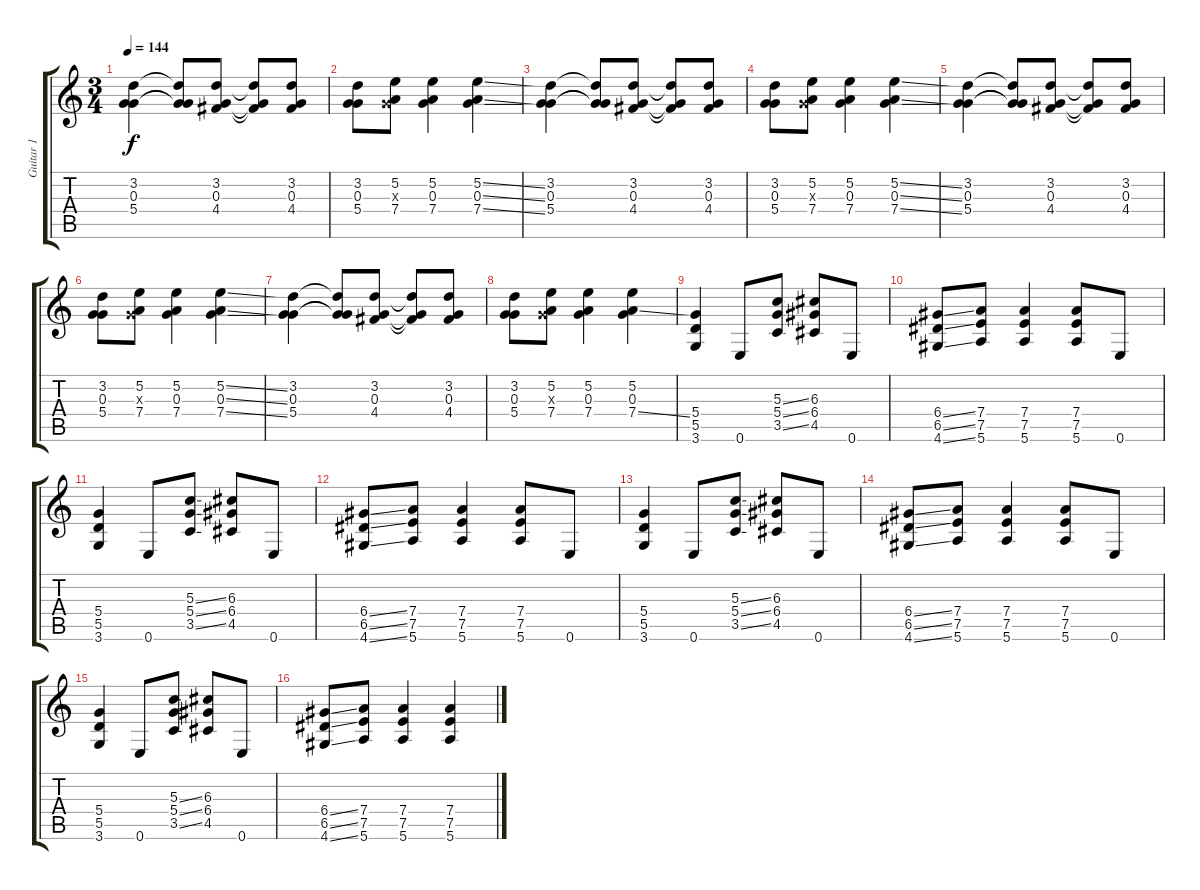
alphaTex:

\track ("Guitar 1" "Guitar 1") {instrument distortionguitar}
\staff {score tabs}
\tuning (E4 B3 G3 D3 A2 E2) {hide}
\ts (3 4)
\tempo 144
\clef g2
\ks c
(3.2 0.3 5.4).4{dy f} (3.2{t} 0.3{t} 5.4{t}).8 (3.2 0.3 4.4).8 (3.2{t} 0.3{t} 4.4{t}).8 (3.2 0.3 4.4).8 |
(3.2 0.3 5.4).8 (5.2 0.3{x} 7.4).8 (5.2 0.3 7.4).4 (5.2{ss} 0.3{ss} 7.4{ss}).4 |
(3.2 0.3 5.4).4 (3.2{t} 0.3{t} 5.4{t}).8 (3.2 0.3 4.4).8 (3.2{t} 0.3{t} 4.4{t}).8 (3.2 0.3 4.4).8 |
(3.2 0.3 5.4).8 (5.2 0.3{x} 7.4).8 (5.2 0.3 7.4).4 (5.2{ss} 0.3{ss} 7.4{ss}).4 |
(3.2 0.3 5.4).4 (3.2{t} 0.3{t} 5.4{t}).8 (3.2 0.3 4.4).8 (3.2{t} 0.3{t} 4.4{t}).8 (3.2 0.3 4.4).8 |
(3.2 0.3 5.4).8 (5.2 0.3{x} 7.4).8 (5.2 0.3 7.4).4 (5.2{ss} 0.3{ss} 7.4{ss}).4 |
(3.2 0.3 5.4).4 (3.2{t} 0.3{t} 5.4{t}).8 (3.2 0.3 4.4).8 (3.2{t} 0.3{t} 4.4{t}).8 (3.2 0.3 4.4).8 |
(3.2 0.3 5.4).8 (5.2 0.3{x} 7.4).8 (5.2 0.3 7.4).4 (5.2 0.3 7.4{ss}).4 |
(5.4 5.5 3.6).4 0.6.8 (5.3{ss} 5.4{ss} 3.5{ss}).8 (6.3 6.4 4.5).8 0.6.8 |
(6.4{ss} 6.5{ss} 4.6{ss}).8 (7.4 7.5 5.6).8 (7.4 7.5 5.6).4 (7.4 7.5 5.6).8 0.6.8 |
(5.4 5.5 3.6).4 0.6.8 (5.3{ss} 5.4{ss} 3.5{ss}).8 (6.3 6.4 4.5).8 0.6.8 |
(6.4{ss} 6.5{ss} 4.6{ss}).8 (7.4 7.5 5.6).8 (7.4 7.5 5.6).4 (7.4 7.5 5.6).8 0.6.8 |
(5.4 5.5 3.6).4 0.6.8 (5.3{ss} 5.4{ss} 3.5{ss}).8 (6.3 6.4 4.5).8 0.6.8 |
(6.4{ss} 6.5{ss} 4.6{ss}).8 (7.4 7.5 5.6).8 (7.4 7.5 5.6).4 (7.4 7.5 5.6).8 0.6.8 |
(5.4 5.5 3.6).4 0.6.8 (5.3{ss} 5.4{ss} 3.5{ss}).8 (6.3 6.4 4.5).8 0.6.8 |
(6.4{ss} 6.5{ss} 4.6{ss}).8 (7.4 7.5 5.6).8 (7.4 7.5 5.6).4 (7.4 7.5 5.6).4
